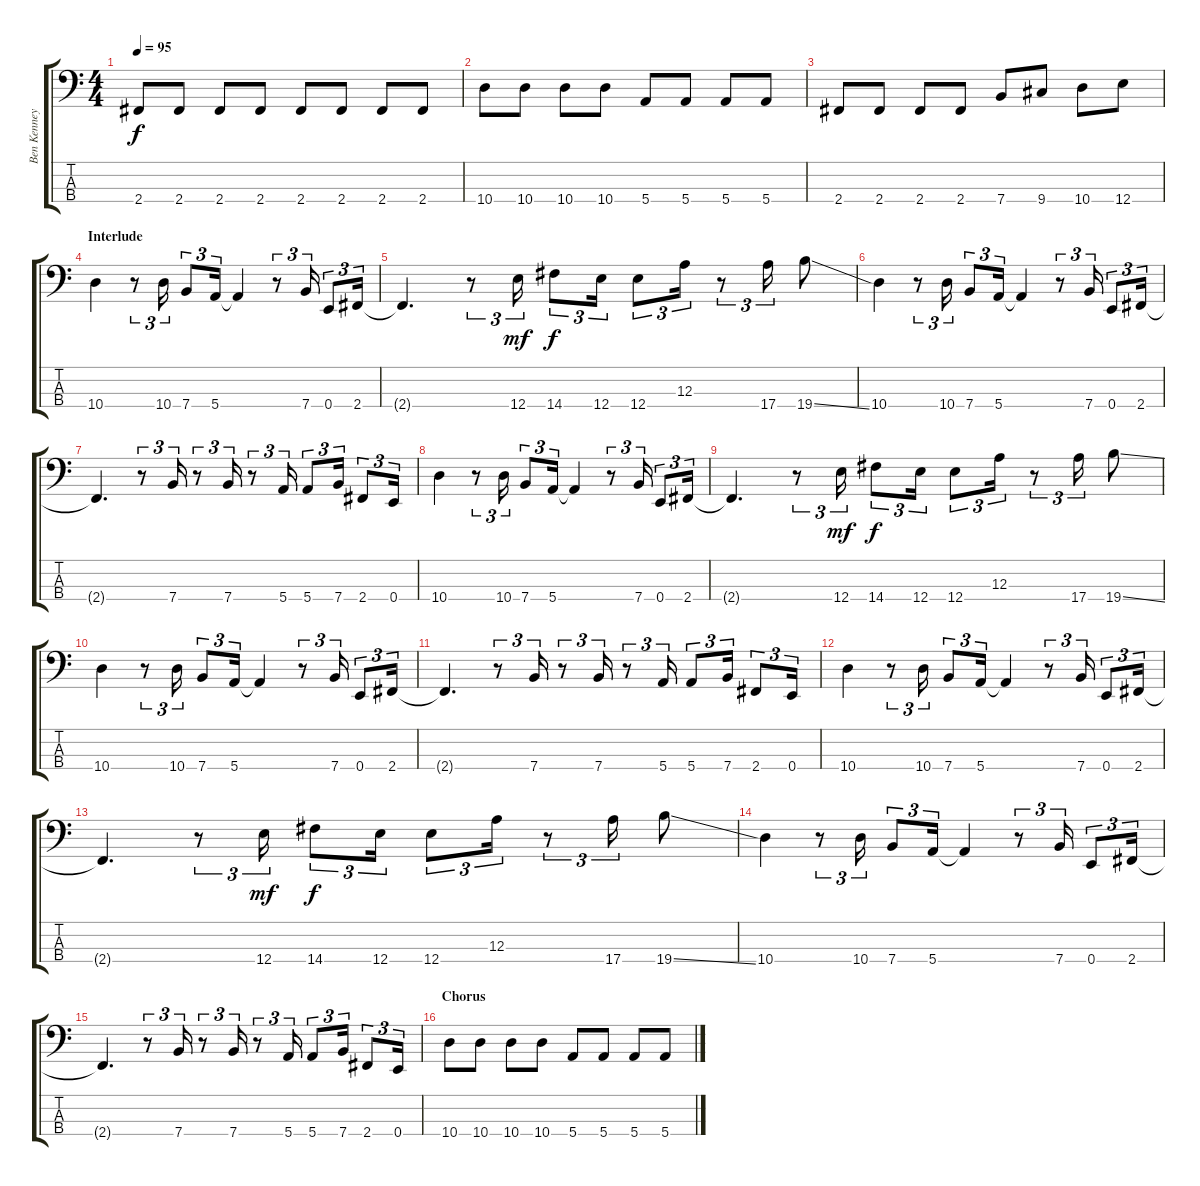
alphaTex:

\track ("Ben Kenney - Bass" "Ben Kenney") {instrument electricbassfinger}
\staff {score tabs}
\tuning (G2 D2 A1 E1) {hide}
\ts (4 4)
\tempo 95
\clef f4
\ks aminor
2.4.8{dy f} 2.4.8 2.4.8 2.4.8 2.4.8 2.4.8 2.4.8 2.4.8 |
10.4.8 10.4.8 10.4.8 10.4.8 5.4.8 5.4.8 5.4.8 5.4.8 |
2.4.8 2.4.8 2.4.8 2.4.8 7.4.8 9.4.8 10.4.8 12.4.8 |
\section ("" "Interlude")
10.4.4 r.8{tu (3 2)} 10.4.16{tu (3 2)} 7.4.8{tu (3 2)} 5.4.16{tu (3 2)} 5.4{t}.4 r.8{tu (3 2)} 7.4.16{tu (3 2)} 0.4.8{tu (3 2)} 2.4.16{tu (3 2)} |
2.4{t}.4{d} r.8{tu (3 2)} 12.4.16{tu (3 2) dy mf} 14.4.8{tu (3 2) dy f} 12.4.16{tu (3 2)} 12.4.8{tu (3 2)} 12.3.16{tu (3 2)} r.8{tu (3 2)} 17.4.16{tu (3 2)} 19.4{ss}.8 |
10.4.4 r.8{tu (3 2)} 10.4.16{tu (3 2)} 7.4.8{tu (3 2)} 5.4.16{tu (3 2)} 5.4{t}.4 r.8{tu (3 2)} 7.4.16{tu (3 2)} 0.4.8{tu (3 2)} 2.4.16{tu (3 2)} |
2.4{t}.4{d} r.8{tu (3 2)} 7.4.16{tu (3 2)} r.8{tu (3 2)} 7.4.16{tu (3 2)} r.8{tu (3 2)} 5.4.16{tu (3 2)} 5.4.8{tu (3 2)} 7.4.16{tu (3 2)} 2.4.8{tu (3 2)} 0.4.16{tu (3 2)} |
10.4.4 r.8{tu (3 2)} 10.4.16{tu (3 2)} 7.4.8{tu (3 2)} 5.4.16{tu (3 2)} 5.4{t}.4 r.8{tu (3 2)} 7.4.16{tu (3 2)} 0.4.8{tu (3 2)} 2.4.16{tu (3 2)} |
2.4{t}.4{d} r.8{tu (3 2)} 12.4.16{tu (3 2) dy mf} 14.4.8{tu (3 2) dy f} 12.4.16{tu (3 2)} 12.4.8{tu (3 2)} 12.3.16{tu (3 2)} r.8{tu (3 2)} 17.4.16{tu (3 2)} 19.4{ss}.8 |
10.4.4 r.8{tu (3 2)} 10.4.16{tu (3 2)} 7.4.8{tu (3 2)} 5.4.16{tu (3 2)} 5.4{t}.4 r.8{tu (3 2)} 7.4.16{tu (3 2)} 0.4.8{tu (3 2)} 2.4.16{tu (3 2)} |
2.4{t}.4{d} r.8{tu (3 2)} 7.4.16{tu (3 2)} r.8{tu (3 2)} 7.4.16{tu (3 2)} r.8{tu (3 2)} 5.4.16{tu (3 2)} 5.4.8{tu (3 2)} 7.4.16{tu (3 2)} 2.4.8{tu (3 2)} 0.4.16{tu (3 2)} |
10.4.4 r.8{tu (3 2)} 10.4.16{tu (3 2)} 7.4.8{tu (3 2)} 5.4.16{tu (3 2)} 5.4{t}.4 r.8{tu (3 2)} 7.4.16{tu (3 2)} 0.4.8{tu (3 2)} 2.4.16{tu (3 2)} |
2.4{t}.4{d} r.8{tu (3 2)} 12.4.16{tu (3 2) dy mf} 14.4.8{tu (3 2) dy f} 12.4.16{tu (3 2)} 12.4.8{tu (3 2)} 12.3.16{tu (3 2)} r.8{tu (3 2)} 17.4.16{tu (3 2)} 19.4{ss}.8 |
10.4.4 r.8{tu (3 2)} 10.4.16{tu (3 2)} 7.4.8{tu (3 2)} 5.4.16{tu (3 2)} 5.4{t}.4 r.8{tu (3 2)} 7.4.16{tu (3 2)} 0.4.8{tu (3 2)} 2.4.16{tu (3 2)} |
2.4{t}.4{d} r.8{tu (3 2)} 7.4.16{tu (3 2)} r.8{tu (3 2)} 7.4.16{tu (3 2)} r.8{tu (3 2)} 5.4.16{tu (3 2)} 5.4.8{tu (3 2)} 7.4.16{tu (3 2)} 2.4.8{tu (3 2)} 0.4.16{tu (3 2)} |
\section ("" "Chorus")
10.4.8 10.4.8 10.4.8 10.4.8 5.4.8 5.4.8 5.4.8 5.4.8
